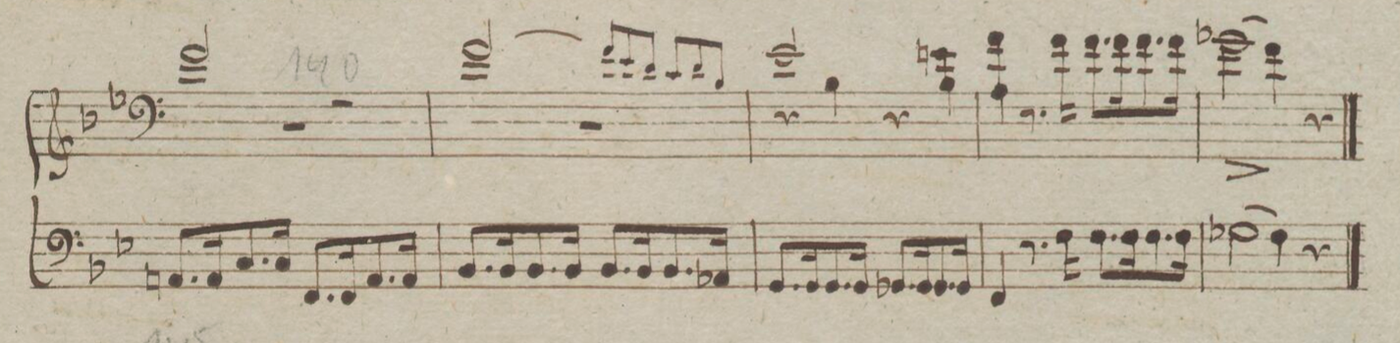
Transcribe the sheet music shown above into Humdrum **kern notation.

**kern	**dynam
*I"Organo	*
*clefF4	*
*k[b-e-]	*
*met(c)	*
*M4/4	*
8.AAn/L	.
16AA/K	.
8.C/	.
16C/Jk	.
8.FF/L	.
16FF/K	.
8.AA/	.
16AA/Jk	.
=141	=141
8.BB-/L	.
16BB-/K	.
8.BB-/	.
16BB-/Jk	.
8.BB-/L	.
16BB-/K	.
8.BB-/	.
16AA-X/Jk	.
=142	=142
8.GG/L	.
16GG/K	.
8.GG/	.
16GG/Jk	.
8.GG-X/L	.
16GG-/K	.
8.GG-/	.
16GG-/Jk	.
=143	=143
4FF/	.
8.r	.
16F\	.
8.F\L	.
16F\K	.
8.F\	.
16F\Jk	.
=144	=144
(2G-X\	.
4F\)	.
4r	.
=145||	=145||
*M3/4	*
*k[b-e-]	*
*-	*-
